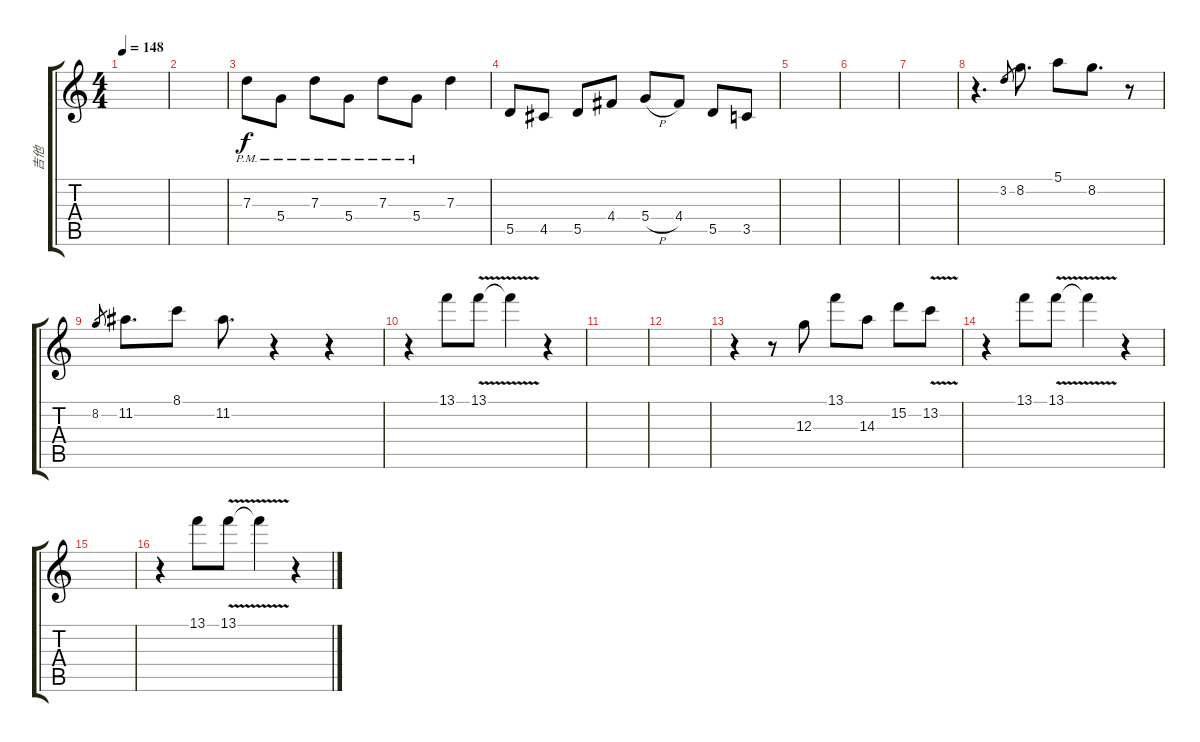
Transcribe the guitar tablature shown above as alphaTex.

\track ("吉他" "吉他") {instrument distortionguitar}
\staff {score tabs}
\tuning (E4 B3 G3 D3 A2 E2) {hide}
\ts (4 4)
\tempo 148
\clef g2
\ks c
|
|
7.3{pm}.8 5.4{pm}.8 7.3{pm}.8 5.4{pm}.8 7.3{pm}.8 5.4{pm}.8 7.3.4 |
5.5.8{instrument acousticguitarsteel} 4.5.8 5.5.8 4.4.8 5.4{h}.8 4.4.8 5.5.8 3.5.8 |
|
|
|
r.4{d instrument acousticguitarnylon} 3.2.8{gr} 8.2.8{d} 5.1.8 8.2.8{d} r.8 |
8.2.8{gr} 11.2.8{d instrument acousticguitarnylon} 8.1.8 11.2.8{d} r.4 r.4 |
r.4{instrument distortionguitar} 13.1.8 13.1{v}.8 13.1{t}.4 r.4 |
|
|
r.4{instrument distortionguitar} r.8 12.3.8 13.1.8 14.3.8 15.2.8 13.2{v}.8 |
r.4{instrument distortionguitar} 13.1.8 13.1{v}.8 13.1{t}.4 r.4 |
|
r.4{instrument distortionguitar} 13.1.8 13.1{v}.8 13.1{t}.4 r.4
